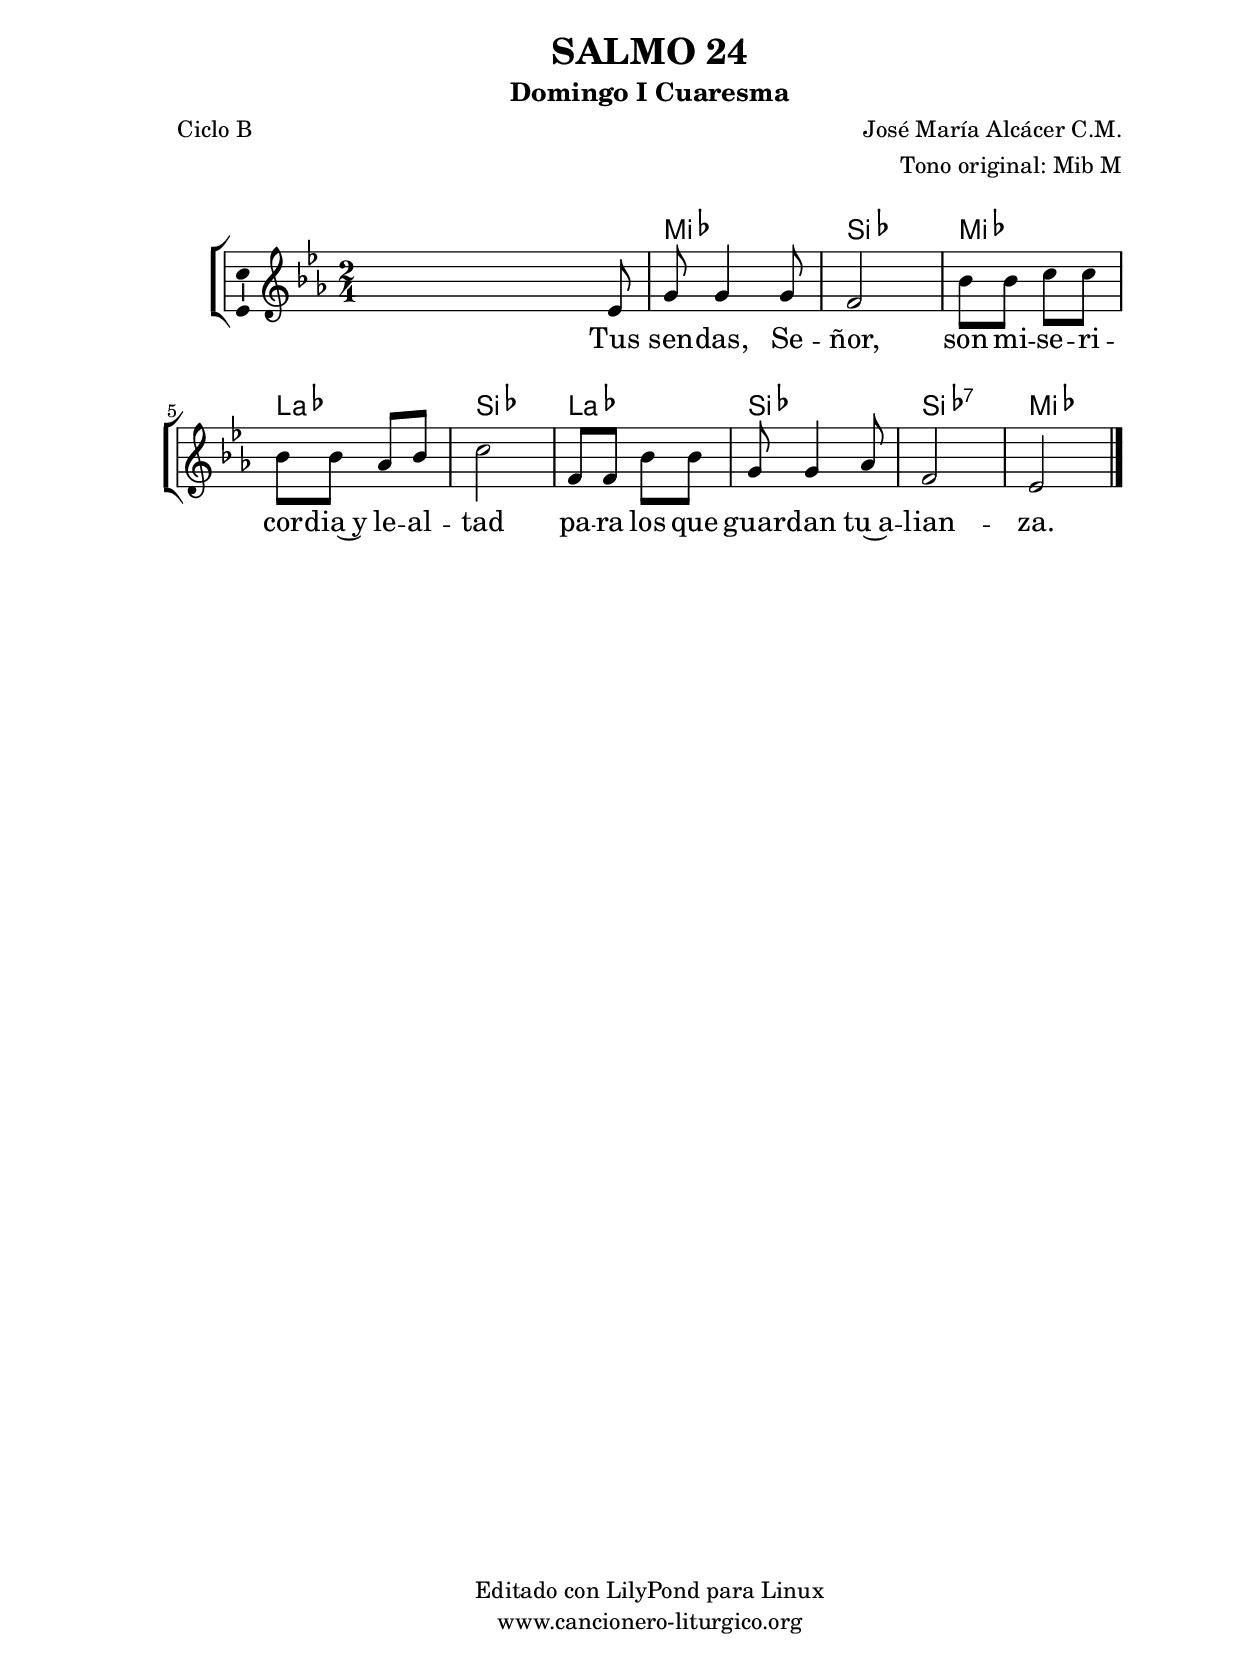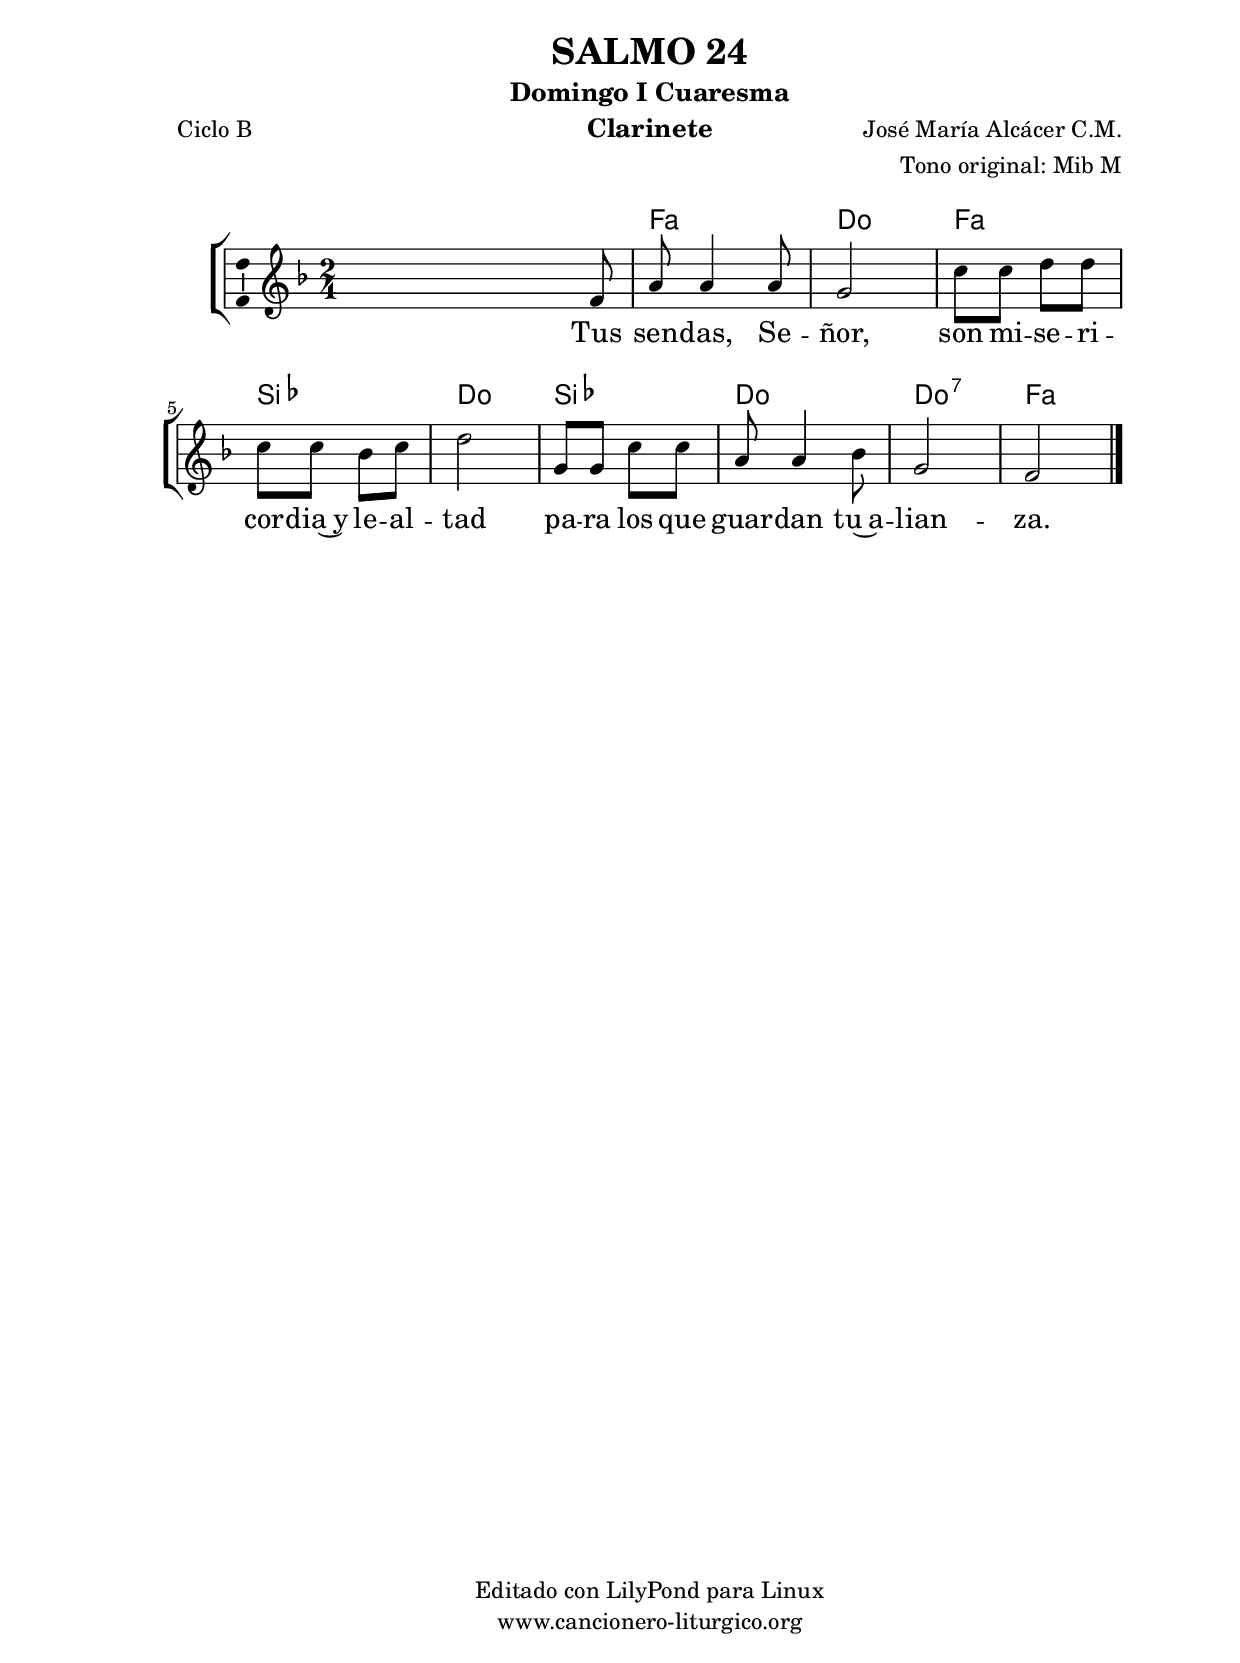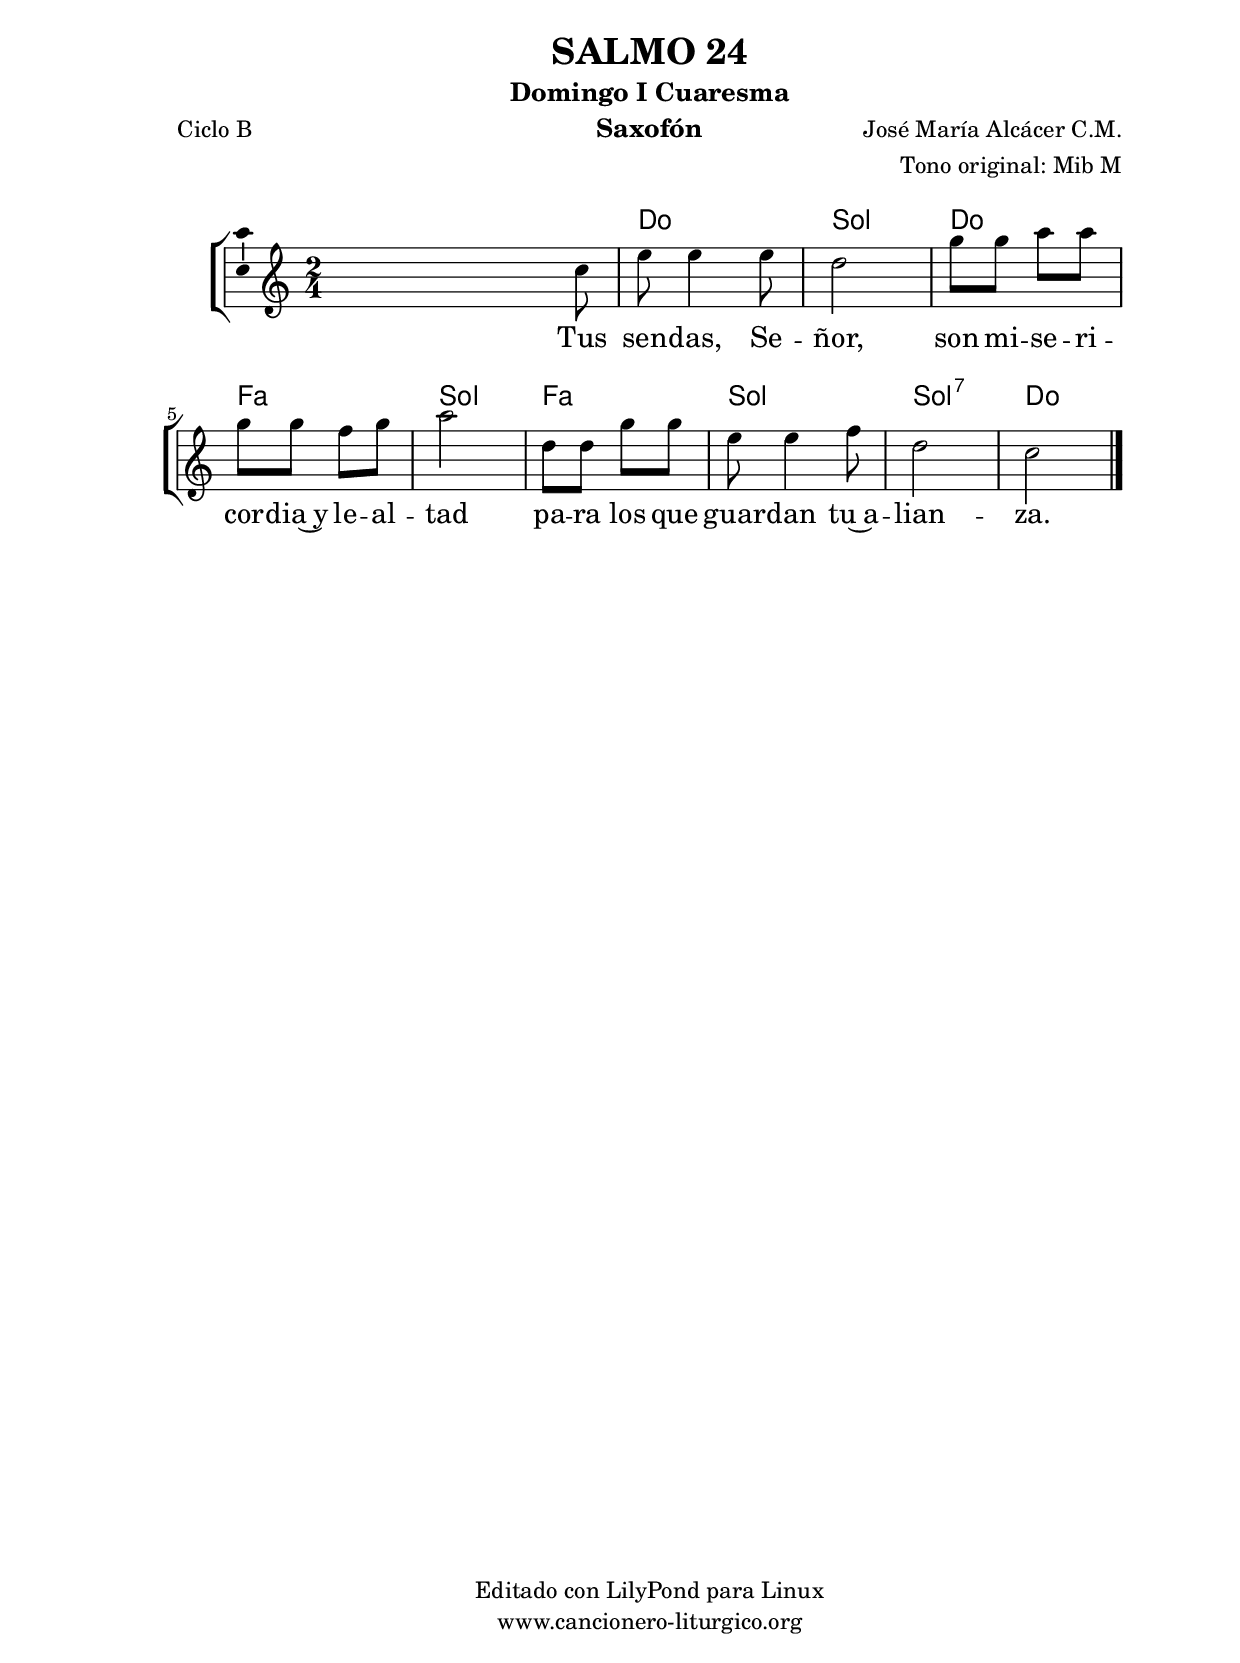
%
%para convertir .midi en .wav:
%timidity filename.midi -Ow -o finename.wav
%
%
%Para convertir de .wav a .mp3:
%lame -h -m j filename.wav
%
%
%para escuchar el midi:
%timidity nombrefichero.midi
%


%versión de lilypond para la que se ha escrito esta partitura:
\version "2.16.0"

	%Tamaño papel
	#(set-default-paper-size "a4")
	%Tamaño partitura
	#(set-global-staff-size 20)
	%No responde al pulsar sobre una nota
	#(ly:set-option 'point-and-click #f)

%parámetros del encabezamiento:
\header {
	title = "SALMO 24"
	subtitle = "Domingo I Cuaresma"
	composer = "José María Alcácer C.M."
	poet = "Ciclo B"
	meter = ""
	arranger = "Tono original: Mib M"
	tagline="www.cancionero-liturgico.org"
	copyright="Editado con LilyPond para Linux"
	}

%parámetros asociados al papel:
\paper  {
	oddHeaderMarkup = \markup {\fill-line { \on-the-fly #not-first-page \fromproperty #'header:title \on-the-fly #not-first-page \fromproperty #'header:composer }}
	evenHeaderMarkup = \markup {\fill-line { \fromproperty #'header:composer \fromproperty #'header:title }}
	#(set-paper-size "a4")
	print-page-number = ##f
	first-page-number = 1
	print-first-page-number = ##f
%	head-separation = 3.0 \cm
	top-margin = 2.0 \cm
	bottom-margin = 0.5\cm
%%%	bottom-margin = -1.0\cm
	left-margin = 3.0 \cm
	line-width = 16.0 \cm 
	indent = 8\mm
	interscoreline = 2.\mm
	between-system-space = 15\mm
%	para que las partituras no llenen la hoja:
	ragged-bottom = ##t
%	idem para la última hoja:
	ragged-last-bottom = ##f
%	para que las partituras llenen el ancho del papel:
	ragged-last = ##f
	after-title-space = 2.5 \cm
%page-count=1
%system-count=1

	%Flexible Vertical Spacing
%	markup-markup-spacing =
%	#'((basic-distance . 15) (minimum-distance . 15) (padding . 3))
	markup-system-spacing =
	#'((basic-distance . 15) (minimum-distance . 15) (padding . 3))
	system-system-spacing =
	#'((basic-distance . 15) (minimum-distance . 15) (padding . 3))
	score-system-spacing =
	#'((basic-distance . 15) (minimum-distance . 15) (padding . 5))
%	top-system-spacing = % header
%	#'((basic-distance . 8) (minimum-distance . 0) (padding . 3))
%	top-markup-spacing =
%	#'((basic-distance . 20) (minimum-distance . 20) (padding . 3))
	last-bottom-spacing = % footer
	#'((basic-distance . 5) (minimum-distance . 5) (padding . 3))
%	score-markup-spacing =
%	#'((basic-distance . 16) (minimum-distance . 13) (padding . 3))

	}


%parámetros que afectan a toda la partitura:
global =  {
	%clave de sol (G):
	\clef G
	%armadura:
%%%	\transpose ees c
	\key ees \major
	\tempo 4=80
	\set Score.tempoHideNote = ##t
	}


acordes = {
	\italianChords
	\chordmode {
%%%	\transpose ees c
{

s2
ees2 bes ees aes bes
aes bes bes:7 ees

	}
	}
}

melodia = 
%%%\transpose ees c
{
	\relative c'{
	\time 2/4

s4 s8 ees8
g8 g4 g8
f2
bes8 bes c c
bes8 bes aes bes
c2
f,8 f bes bes
g8 g4 aes8
f2
ees2

	\bar "|."
	}
	}


texto = \lyricmode {
Tus sen -- das, Se -- ñor, son mi -- se -- ri -- cor -- dia~y le -- al -- tad
pa -- ra los que guar -- dan tu~a -- lian -- za.
	}


acordesStaff = \context ChordNames = acordesStaff <<
	\set chordChanges = ##t
	\acordes
	>>


vozStaff = \context Voice = vozStaff
\with {\consists "Ambitus_engraver"}
<<
%	\set Staff.instrumentName = ""
%	\set Staff.shortInstrumentName = ""
%	\set Staff.midiInstrument = #"clarinet"
%	\set Staff.midiInstrument = #"cello"
%	\set Staff.midiInstrument = #"flute"
	\set Staff.midiInstrument = #"electric guitar (jazz)"
%	\set Staff.midiInstrument = #"english horn"
%	\set Staff.midiInstrument = #"violin"
%	\set Staff.midiInstrument = #"glockenspiel"
	\set Staff.midiMinimumVolume = #0.7
	\set Staff.midiMaximumVolume = #0.9
	\global
	\melodia
	>>


textoStaff = \context Lyrics = textoStaff <<
	\lyricsto vozStaff \texto
	>>

\book {
	\score {
		\context ChoirStaff {
			\override StaffGroup.SystemStartBracket #'collapse-height = #1
			\override Score.SystemStartBar #'collapse-height = #1
			<<
			\acordesStaff
			\vozStaff
			\textoStaff
			>>
			}
		\layout {
	    		\context {
				\Lyrics
				\override LyricText #'font-size = #2
				}
	   		 \context {
				\Score
				%fontSize = #3
				\override StaffSymbol #'staff-space = #(magstep +3)
				%\override Beam #'thickness = #0.55
				%\override SpacingSpanner #'spacing-increment = #1.0
				%\override Slur #'height-limit = #1.5
				}
			}
		}
	\score {
		\unfoldRepeats
		\context ChoirStaff {
			<<
			\acordesStaff
			\vozStaff
			>>
			}
		\midi {
	  		\context {
	  			\Score
				tempoWholesPerMinute = #(ly:make-moment 70 4)
				}
			}
		}
	}

%Partitura para clarinete
#(define output-suffix "C")
\book {
	\header{
		instrument = "Clarinete"
		}
	\score {
		\context ChoirStaff {
			\override StaffGroup.SystemStartBracket #'collapse-height = #1
			\override Score.SystemStartBar #'collapse-height = #1
\transpose c d
			<<
			\acordesStaff
			\vozStaff
			\textoStaff
			>>
			}
		\layout {
	    		\context {
				\Lyrics
				\override LyricText #'font-size = #2
				}
	   		 \context {
				\Score
				%fontSize = #3
				\override StaffSymbol #'staff-space = #(magstep +3)
				%\override Beam #'thickness = #0.55
				%\override SpacingSpanner #'spacing-increment = #1.0
				%\override Slur #'height-limit = #1.5
				}
			}
		}
	}

%Partitura para saxofón
#(define output-suffix "S")
\book {
	\header{
		instrument = "Saxofón"
		}
	\score {
		\context ChoirStaff {
			\override StaffGroup.SystemStartBracket #'collapse-height = #1
			\override Score.SystemStartBar #'collapse-height = #1
\transpose c a
			<<
			\acordesStaff
			\vozStaff
			\textoStaff
			>>
			}
		\layout {
	    		\context {
				\Lyrics
				\override LyricText #'font-size = #2
				}
	   		 \context {
				\Score
				%fontSize = #3
				\override StaffSymbol #'staff-space = #(magstep +3)
				%\override Beam #'thickness = #0.55
				%\override SpacingSpanner #'spacing-increment = #1.0
				%\override Slur #'height-limit = #1.5
				}
			}
		}
	}

